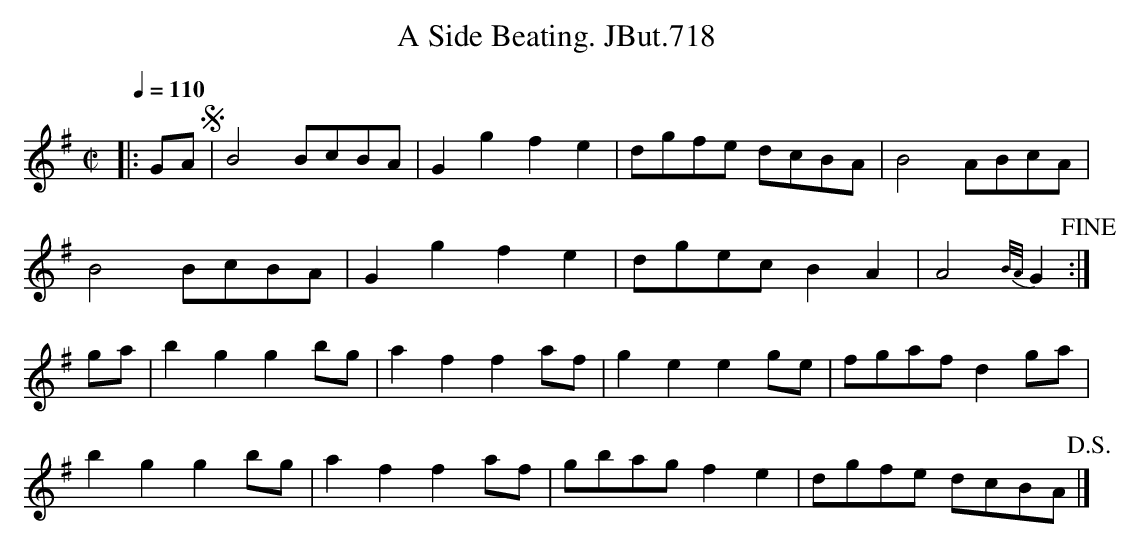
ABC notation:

X:1
T:Side Beating. JBut.718, A
M:C|
L:1/8
Q:1/4=110
K:G
|:GA!segno!|B4BcBA|G2g2f2e2|dgfe dcBA|B4ABcA|
B4BcBA|G2g2f2e2|dgec B2A2|A4{B/A/}G2!fine!:|
ga|b2g2g2 bg|a2f2f2 af|g2e2e2 ge|fgafd2ga|
b2g2g2bg|a2f2f2af|gbag f2e2|dgfe dcBA!D.S.!|]
